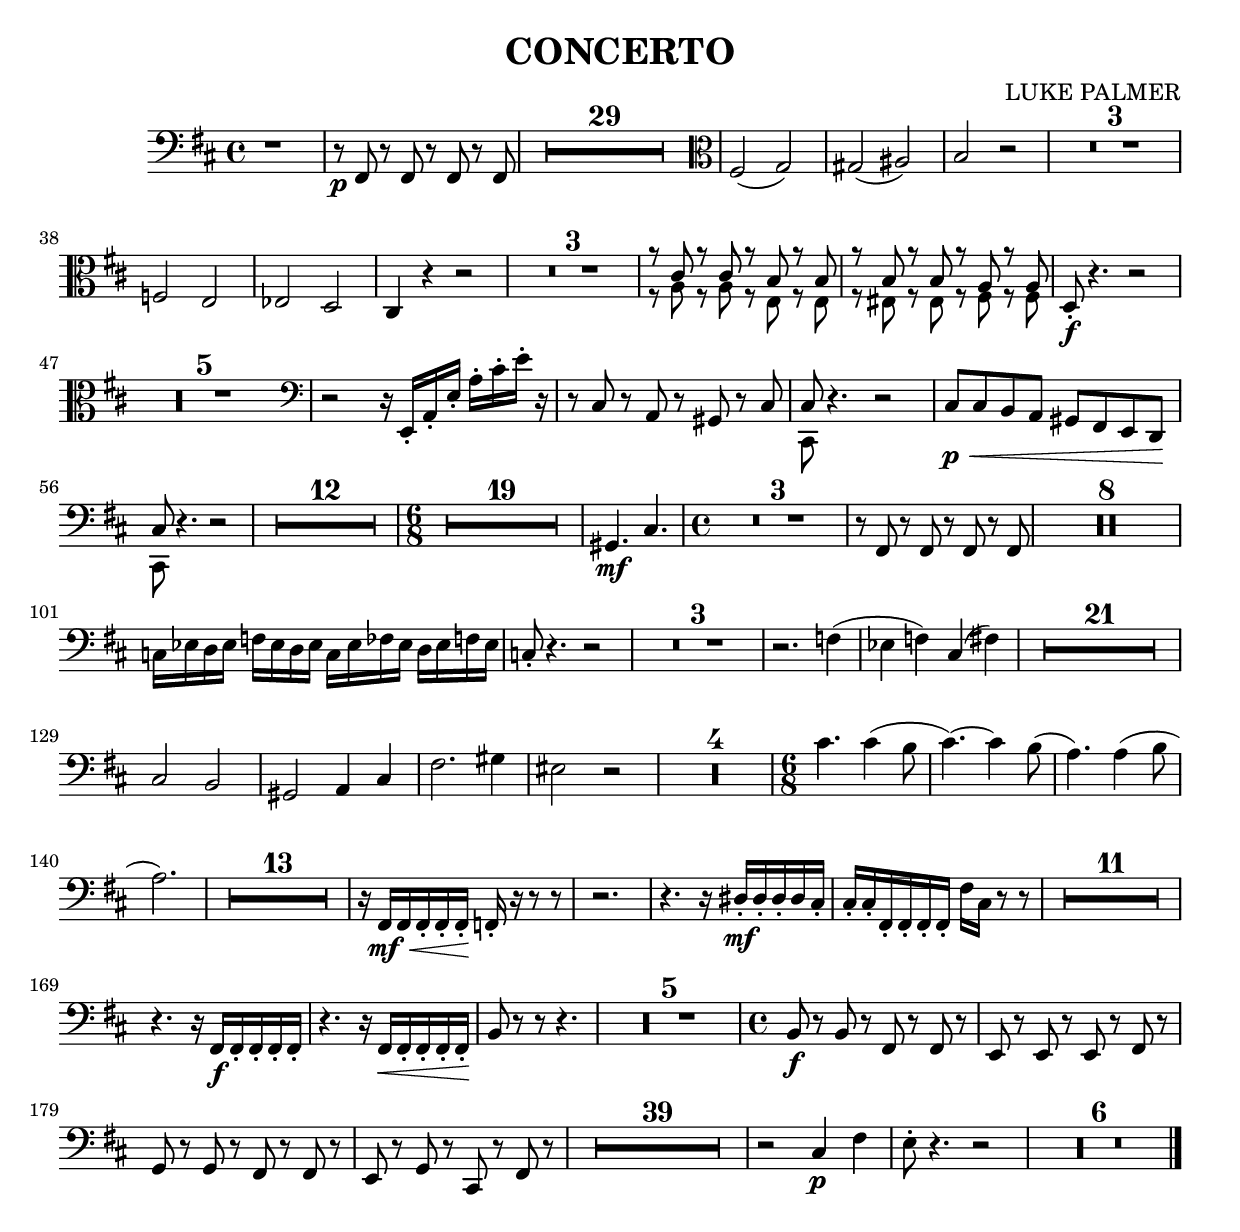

mvmtOneBassoon = \relative fis, {
  \clef bass
  \time 4/4
  \key b \minor
  
  r1
  | r8\p fis r8 fis r8 fis r8 fis
  | R1*29
  \clef alto
  | fis'2( g) 
  | gis( ais)
  | b r
  | R1*3
  | f2 e 
  | ees d
  | cis4 r4 r2
  | R1*3
  | << { r8 cis' r cis r b r b } \\
       { r8 a   r a   r e r e } >>
  | << { r8 b' r b r a r a } \\
       { r8 eis r eis r fis r fis } >>
  | d8-.\f r4. r2
  | R1*5
  \clef bass
  | r2 r16 e,-. a-. e'-. a-. cis-. e-. r
  | r8 cis, r a r gis r cis
  | << cis \\ cis, >> r4. r2
  | cis'8\p\< cis b a gis fis e d\!
  | << cis' \\ cis, >> r4. r2
  | R1*12
  \time 6/8
  | R2.*19
  | gis'4.\mf cis
  \time 4/4
  | R1*3
  | r8 fis, r fis r fis r fis
  | R1*8
  | c'16 ees d ees f ees d ees c ees fes ees d ees f ees
  | c8-. r4. r2
  | R1*3
  | r2. f4(
  | ees f) cis( fis)
  | R1*21
  | cis2 b
  | gis a4 cis4
  | fis2. gis4
  | eis2 r
  | R1*4
  \time 6/8
  | cis'4. cis4( b8
  | cis4.)~ cis4 b8(
  | a4.) a4( b8
  | a2.)
  | R2.*13
  | r16 fis,\mf\< fis fis-. fis-. fis-.\! f-. r r8 r8
  | r2.
  | r4. r16 dis'-.\mf dis-. dis-. dis cis-.
  | cis-. cis-. fis,-. fis-. fis-. fis-. fis' cis r8 r8
  | R2.*11
  | r4. r16 fis,\f fis-. fis-. fis-. fis-.
  | r4. r16 fis\< fis-. fis-. fis-. fis-.\!
  | b8 r r r4.
  | R2.*5
  \time 4/4
  | b8\f r b r fis r fis r
  | e r e r e r fis r
  | g r g r fis r fis r 
  | e r g r cis, r fis r
  | R1*39
  | r2 cis'4\p fis
  | e8-. r4. r2
  | R1*6
  | \bar "|."
}


\book {
	\header {
		composer = "LUKE PALMER"
		title = "CONCERTO"
	}

	\score {
		<<
			\context Staff = mvmtOneBassoon <<
				\set Staff.midiInstrument = "bassoon"
				\set Score.skipBars = ##t
				\mvmtOneBassoon
			>>
		>>
	}
}
